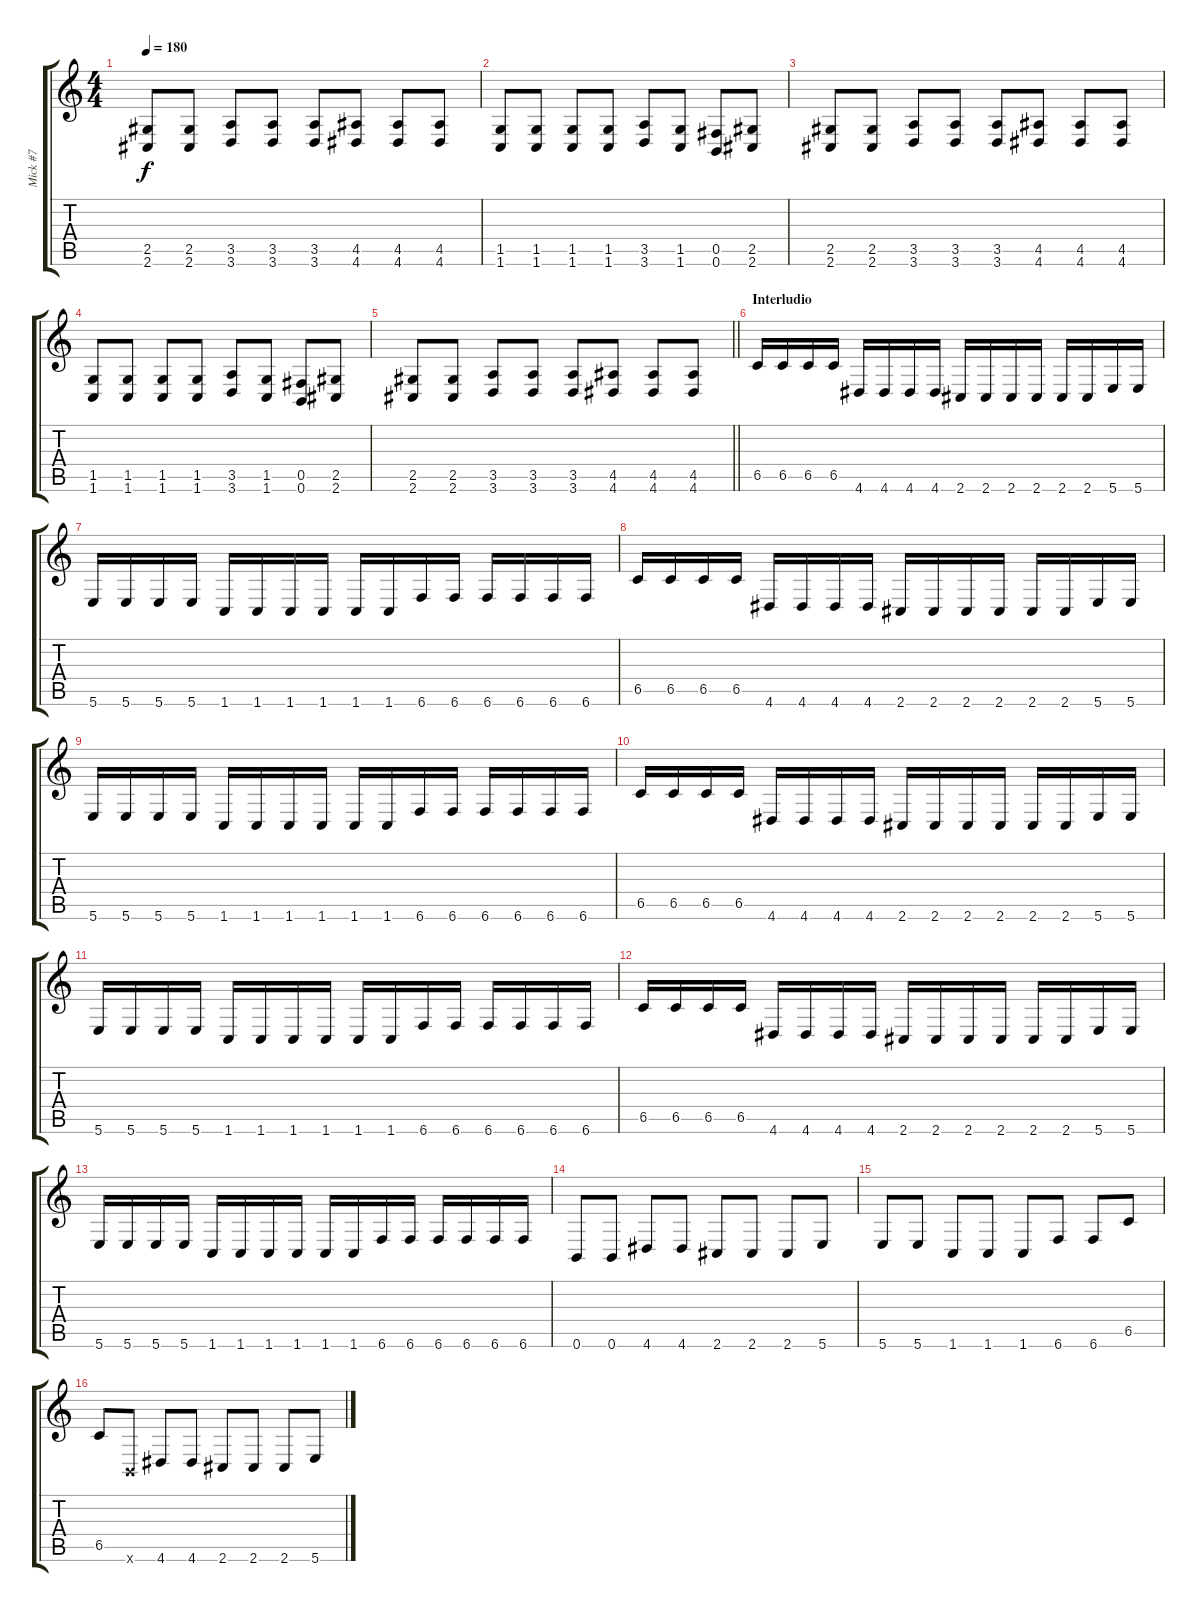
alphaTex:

\track ("Mick #7" "Mick #7") {instrument distortionguitar}
\staff {score tabs}
\tuning (Db4 Ab3 E3 B2 Gb2 B1) {hide}
\ts (4 4)
\tempo 180
\clef g2
\ks c
(2.5 2.6).8{dy f} (2.5 2.6).8 (3.5 3.6).8 (3.5 3.6).8 (3.5 3.6).8 (4.5 4.6).8 (4.5 4.6).8 (4.5 4.6).8 |
(1.5 1.6).8 (1.5 1.6).8 (1.5 1.6).8 (1.5 1.6).8 (3.5 3.6).8 (1.5 1.6).8 (0.5 0.6).8 (2.5 2.6).8 |
(2.5 2.6).8 (2.5 2.6).8 (3.5 3.6).8 (3.5 3.6).8 (3.5 3.6).8 (4.5 4.6).8 (4.5 4.6).8 (4.5 4.6).8 |
(1.5 1.6).8 (1.5 1.6).8 (1.5 1.6).8 (1.5 1.6).8 (3.5 3.6).8 (1.5 1.6).8 (0.5 0.6).8 (2.5 2.6).8 |
\barLineRight lightlight
(2.5 2.6).8 (2.5 2.6).8 (3.5 3.6).8 (3.5 3.6).8 (3.5 3.6).8 (4.5 4.6).8 (4.5 4.6).8 (4.5 4.6).8 |
\section ("" "Interludio")
6.5.16 6.5.16 6.5.16 6.5.16 4.6.16 4.6.16 4.6.16 4.6.16 2.6.16 2.6.16 2.6.16 2.6.16 2.6.16 2.6.16 5.6.16 5.6.16 |
5.6.16 5.6.16 5.6.16 5.6.16 1.6.16 1.6.16 1.6.16 1.6.16 1.6.16 1.6.16 6.6.16 6.6.16 6.6.16 6.6.16 6.6.16 6.6.16 |
6.5.16 6.5.16 6.5.16 6.5.16 4.6.16 4.6.16 4.6.16 4.6.16 2.6.16 2.6.16 2.6.16 2.6.16 2.6.16 2.6.16 5.6.16 5.6.16 |
5.6.16 5.6.16 5.6.16 5.6.16 1.6.16 1.6.16 1.6.16 1.6.16 1.6.16 1.6.16 6.6.16 6.6.16 6.6.16 6.6.16 6.6.16 6.6.16 |
6.5.16 6.5.16 6.5.16 6.5.16 4.6.16 4.6.16 4.6.16 4.6.16 2.6.16 2.6.16 2.6.16 2.6.16 2.6.16 2.6.16 5.6.16 5.6.16 |
5.6.16 5.6.16 5.6.16 5.6.16 1.6.16 1.6.16 1.6.16 1.6.16 1.6.16 1.6.16 6.6.16 6.6.16 6.6.16 6.6.16 6.6.16 6.6.16 |
6.5.16 6.5.16 6.5.16 6.5.16 4.6.16 4.6.16 4.6.16 4.6.16 2.6.16 2.6.16 2.6.16 2.6.16 2.6.16 2.6.16 5.6.16 5.6.16 |
5.6.16 5.6.16 5.6.16 5.6.16 1.6.16 1.6.16 1.6.16 1.6.16 1.6.16 1.6.16 6.6.16 6.6.16 6.6.16 6.6.16 6.6.16 6.6.16 |
0.6.8 0.6.8 4.6.8 4.6.8 2.6.8 2.6.8 2.6.8 5.6.8 |
5.6.8 5.6.8 1.6.8 1.6.8 1.6.8 6.6.8 6.6.8 6.5.8 |
6.5.8 0.6{x}.8 4.6.8 4.6.8 2.6.8 2.6.8 2.6.8 5.6.8
